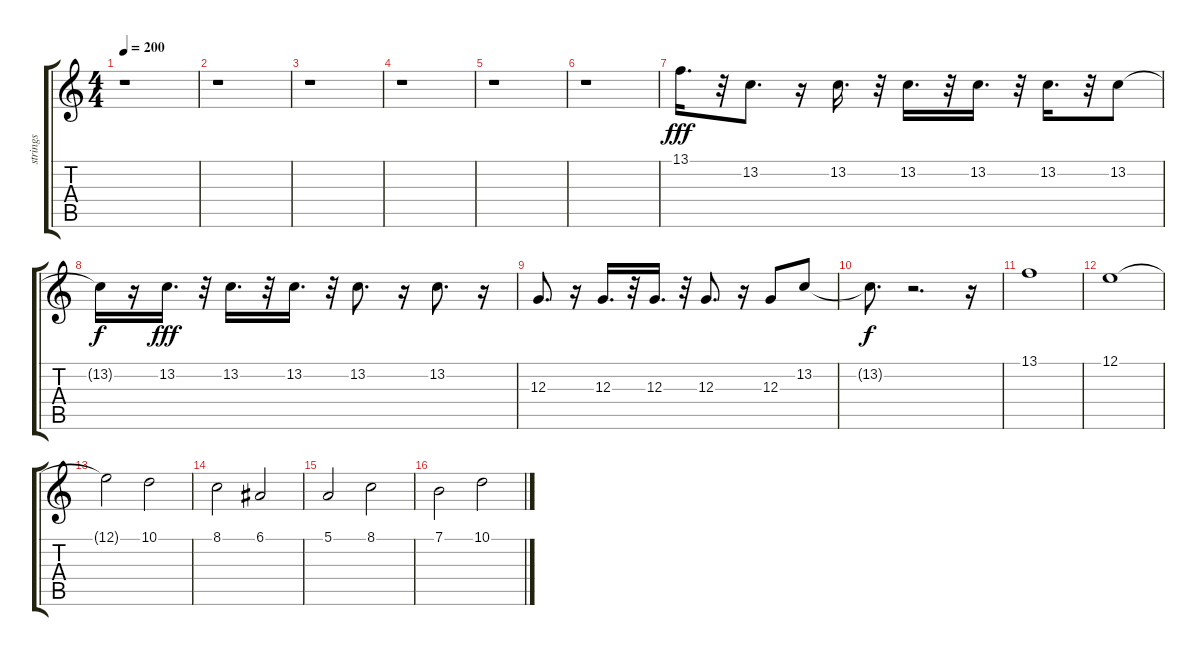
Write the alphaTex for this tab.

\track ("strings             " "strings   ") {instrument stringensemble1}
\staff {score tabs}
\tuning (E4 B3 G3 D3 A2 E2) {hide}
\ts (4 4)
\tempo 200
\clef g2
\ks c
r.1{dy f} |
r.1 |
r.1 |
r.1 |
r.1 |
r.1 |
13.1.16{d dy fff} r.32 13.2.8{d} r.16 13.2.16{d} r.32 13.2.16{d} r.32 13.2.16{d} r.32 13.2.16{d} r.32 13.2.8 |
13.2{t}.16{dy f} r.16 13.2.16{d dy fff} r.32 13.2.16{d} r.32 13.2.16{d} r.32 13.2.8{d} r.16 13.2.8{d} r.16 |
12.3.8{d} r.16 12.3.16{d} r.32 12.3.16{d} r.32 12.3.8{d} r.16 12.3.8 13.2.8 |
13.2{t}.8{d dy f} r.2{d} r.16 |
13.1.1 |
12.1.1 |
12.1{t}.2 10.1.2 |
8.1.2 6.1.2 |
5.1.2 8.1.2 |
7.1.2 10.1.2
